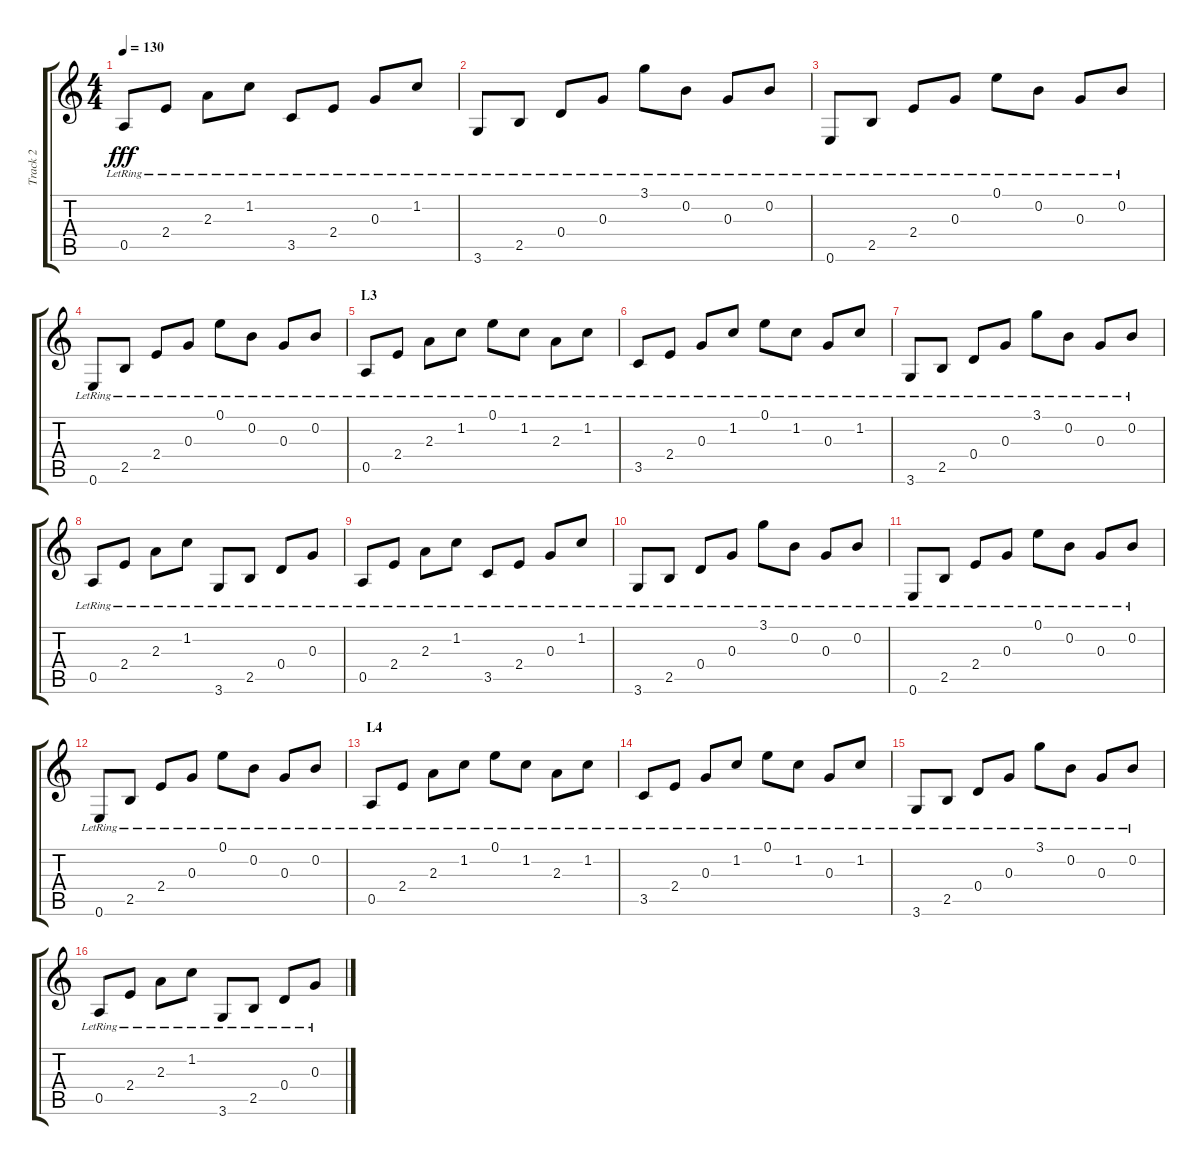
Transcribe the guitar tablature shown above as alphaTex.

\track ("Track 2" "Track 2") {instrument acousticguitarsteel}
\staff {score tabs}
\tuning (E4 B3 G3 D3 A2 E2) {hide}
\ts (4 4)
\tempo 130
\clef g2
\ks c
0.5{lr}.8{dy fff} 2.4{lr}.8 2.3{lr}.8 1.2{lr}.8 3.5{lr}.8 2.4{lr}.8 0.3{lr}.8 1.2{lr}.8 |
3.6{lr}.8 2.5{lr}.8 0.4{lr}.8 0.3{lr}.8 3.1{lr}.8 0.2{lr}.8 0.3{lr}.8 0.2{lr}.8 |
0.6{lr}.8 2.5{lr}.8 2.4{lr}.8 0.3{lr}.8 0.1{lr}.8 0.2{lr}.8 0.3{lr}.8 0.2{lr}.8 |
0.6{lr}.8 2.5{lr}.8 2.4{lr}.8 0.3{lr}.8 0.1{lr}.8 0.2{lr}.8 0.3{lr}.8 0.2{lr}.8 |
\section ("" "L3")
0.5{lr}.8 2.4{lr}.8 2.3{lr}.8 1.2{lr}.8 0.1{lr}.8 1.2{lr}.8 2.3{lr}.8 1.2{lr}.8 |
3.5{lr}.8 2.4{lr}.8 0.3{lr}.8 1.2{lr}.8 0.1{lr}.8 1.2{lr}.8 0.3{lr}.8 1.2{lr}.8 |
3.6{lr}.8 2.5{lr}.8 0.4{lr}.8 0.3{lr}.8 3.1{lr}.8 0.2{lr}.8 0.3{lr}.8 0.2{lr}.8 |
0.5{lr}.8 2.4{lr}.8 2.3{lr}.8 1.2{lr}.8 3.6{lr}.8 2.5{lr}.8 0.4{lr}.8 0.3{lr}.8 |
0.5{lr}.8 2.4{lr}.8 2.3{lr}.8 1.2{lr}.8 3.5{lr}.8 2.4{lr}.8 0.3{lr}.8 1.2{lr}.8 |
3.6{lr}.8 2.5{lr}.8 0.4{lr}.8 0.3{lr}.8 3.1{lr}.8 0.2{lr}.8 0.3{lr}.8 0.2{lr}.8 |
0.6{lr}.8 2.5{lr}.8 2.4{lr}.8 0.3{lr}.8 0.1{lr}.8 0.2{lr}.8 0.3{lr}.8 0.2{lr}.8 |
0.6{lr}.8 2.5{lr}.8 2.4{lr}.8 0.3{lr}.8 0.1{lr}.8 0.2{lr}.8 0.3{lr}.8 0.2{lr}.8 |
\section ("" "L4")
0.5{lr}.8 2.4{lr}.8 2.3{lr}.8 1.2{lr}.8 0.1{lr}.8 1.2{lr}.8 2.3{lr}.8 1.2{lr}.8 |
3.5{lr}.8 2.4{lr}.8 0.3{lr}.8 1.2{lr}.8 0.1{lr}.8 1.2{lr}.8 0.3{lr}.8 1.2{lr}.8 |
3.6{lr}.8 2.5{lr}.8 0.4{lr}.8 0.3{lr}.8 3.1{lr}.8 0.2{lr}.8 0.3{lr}.8 0.2{lr}.8 |
0.5{lr}.8 2.4{lr}.8 2.3{lr}.8 1.2{lr}.8 3.6{lr}.8 2.5{lr}.8 0.4{lr}.8 0.3{lr}.8
